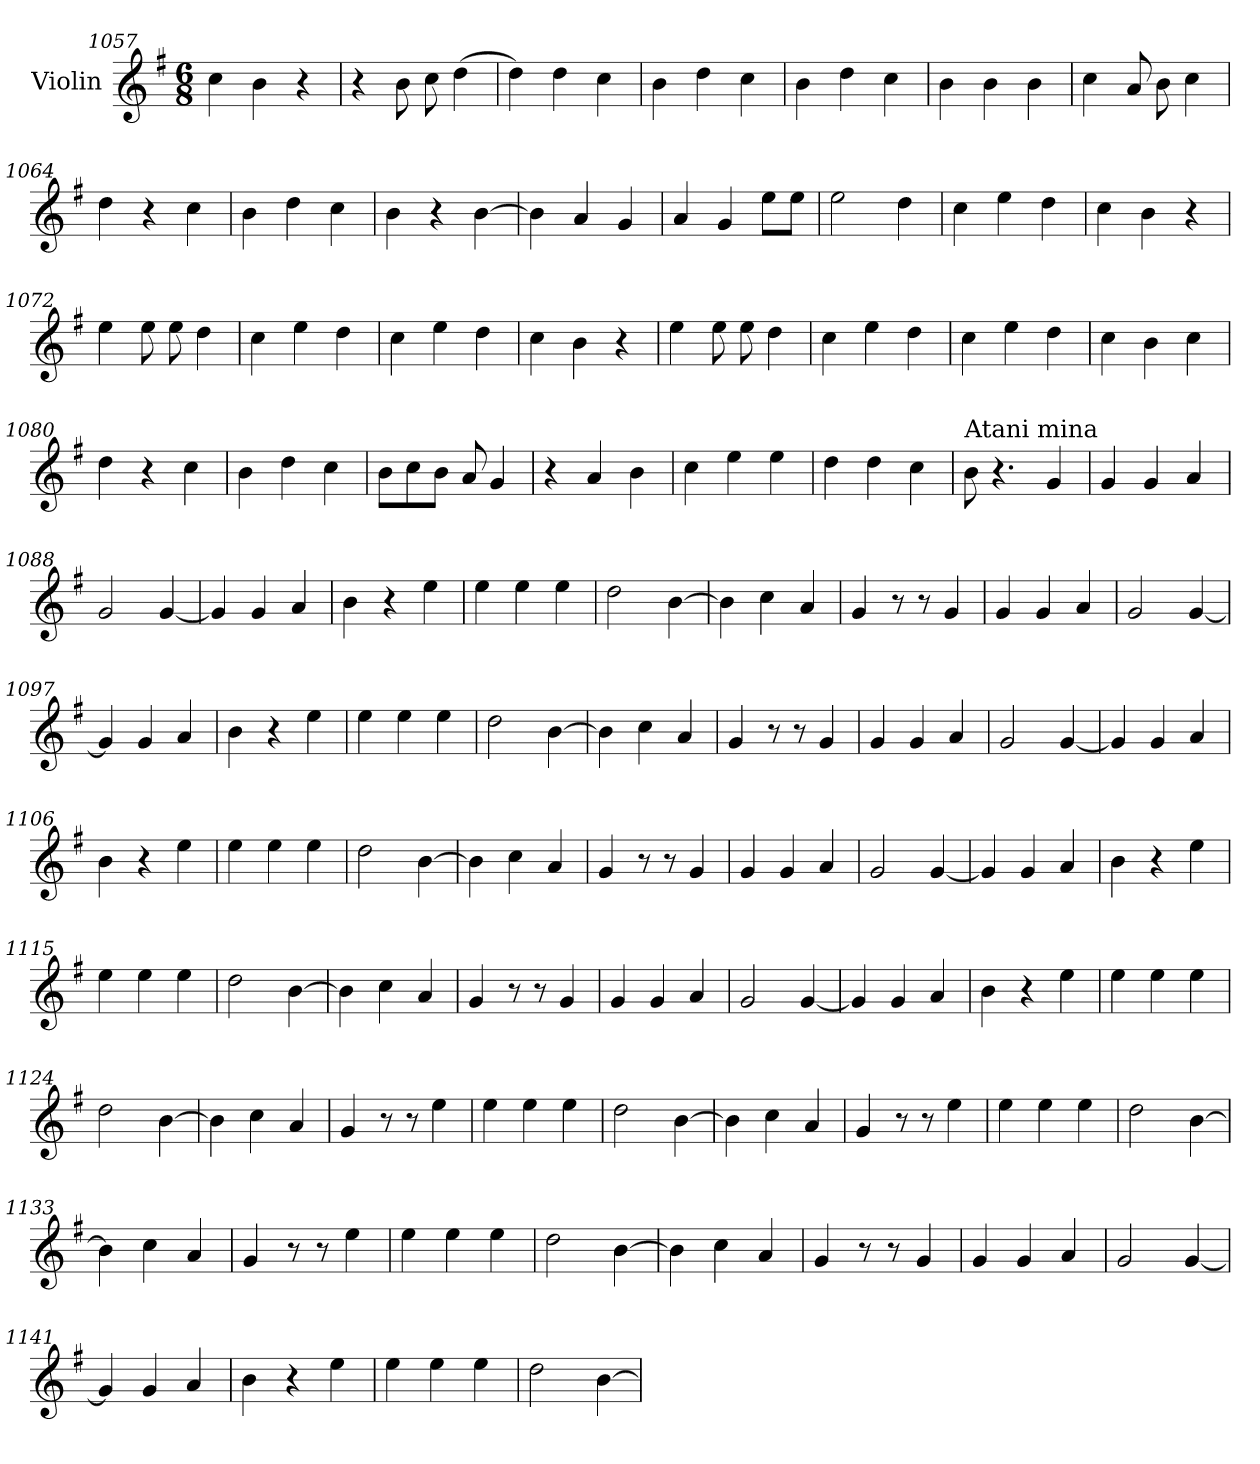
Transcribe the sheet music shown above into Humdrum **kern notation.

**kern
*part1
*staff1
*I"Violin
*clefG2
*k[f#]
*G:
*M6/8
=1057
4cc\
4b\
4r
=1058
4r
8b\
8cc\
(>4dd\
=1059
4dd\)
4dd\
4cc\
=1060
4b\
4dd\
4cc\
=1061
4b\
4dd\
4cc\
!!LO:PB:g=z
=1062
4b\
4b\
4b\
=1063
4cc\
8a/
8b\
4cc\
=1064
4dd\
4r
4cc\
=1065
4b\
4dd\
4cc\
=1066
4b\
4r
[4b\
=1067
4bi\]
4ai/
4gi/
=1068
4a/
4g/
8ee\L
8ee\J
!!LO:LB:g=z
=1069
2ee\
4dd\
=1070
4cc\
4ee\
4dd\
=1071
4cc\
4b\
4r
=1072
4ee\
8ee\
8ee\
4dd\
=1073
4cc\
4ee\
4dd\
=1074
4cc\
4ee\
4dd\
=1075
4cc\
4b\
4r
!!LO:LB:g=z
=1076
4ee\
8ee\
8ee\
4dd\
=1077
4cc\
4ee\
4dd\
=1078
4cc\
4ee\
4dd\
=1079
4cc\
4b\
4cc\
=1080
4dd\
4r
4cc\
=1081
4b\
4dd\
4cc\
=1082
8b\L
8cc\
8bi\J
8ai/
4gi/
!!LO:LB:g=z
=1083
4r
4a/
4b\
=1084
4cc\
4ee\
4ee\
=1085
4dd\
4dd\
4cc\
=1086
*MM200
!LO:TX:a:t=Atani mina
8b\
4.r
4g/
=1087
4g/
4g/
4a/
=1088
2g/
[4g/
=1089
4g/]
4g/
4a/
!!LO:LB:g=z
=1090
4b\
4r
4ee\
=1091
4ee\
4ee\
4ee\
=1092
2dd\
[4b\
=1093
4b\]
4cc\
4a/
=1094
4g/
8r
8r
4g/
=1095
4g/
4g/
4a/
=1096
2g/
[4g/
!!LO:LB:g=z
=1097
4g/]
4g/
4a/
=1098
4b\
4r
4ee\
=1099
4ee\
4ee\
4ee\
=1100
2dd\
[4b\
=1101
4b\]
4cc\
4a/
=1102
4g/
8r
8r
4g/
=1103
4g/
4g/
4a/
!!LO:LB:g=z
=1104
2g/
[4g/
=1105
4g/]
4g/
4a/
=1106
4b\
4r
4ee\
=1107
4ee\
4ee\
4ee\
=1108
2dd\
[4b\
=1109
4b\]
4cc\
4a/
=1110
4g/
8r
8r
4g/
!!LO:LB:g=z
=1111
4g/
4g/
4a/
=1112
2g/
[4g/
=1113
4g/]
4g/
4a/
=1114
4b\
4r
4ee\
=1115
4ee\
4ee\
4ee\
=1116
2dd\
[4b\
=1117
4b\]
4cc\
4a/
!!LO:PB:g=z
=1118
4g/
8r
8r
4g/
=1119
4g/
4g/
4a/
=1120
2g/
[4g/
=1121
4g/]
4g/
4a/
=1122
4b\
4r
4ee\
=1123
4ee\
4ee\
4ee\
=1124
2dd\
[4b\
!!LO:LB:g=z
=1125
4b\]
4cc\
4a/
=1126
4g/
8r
8r
4ee\
=1127
4ee\
4ee\
4ee\
=1128
2dd\
[4b\
=1129
4b\]
4cc\
4a/
=1130
4g/
8r
8r
4ee\
=1131
4ee\
4ee\
4ee\
!!LO:LB:g=z
=1132
2dd\
[4b\
=1133
4b\]
4cc\
4a/
=1134
4g/
8r
8r
4ee\
=1135
4ee\
4ee\
4ee\
=1136
2dd\
[4b\
=1137
4b\]
4cc\
4a/
=1138
4g/
8r
8r
4g/
!!LO:LB:g=z
=1139
4g/
4g/
4a/
=1140
2g/
[4g/
=1141
4g/]
4g/
4a/
=1142
4b\
4r
4ee\
=1143
4ee\
4ee\
4ee\
=1144
2dd\
[4b\
=
*-
